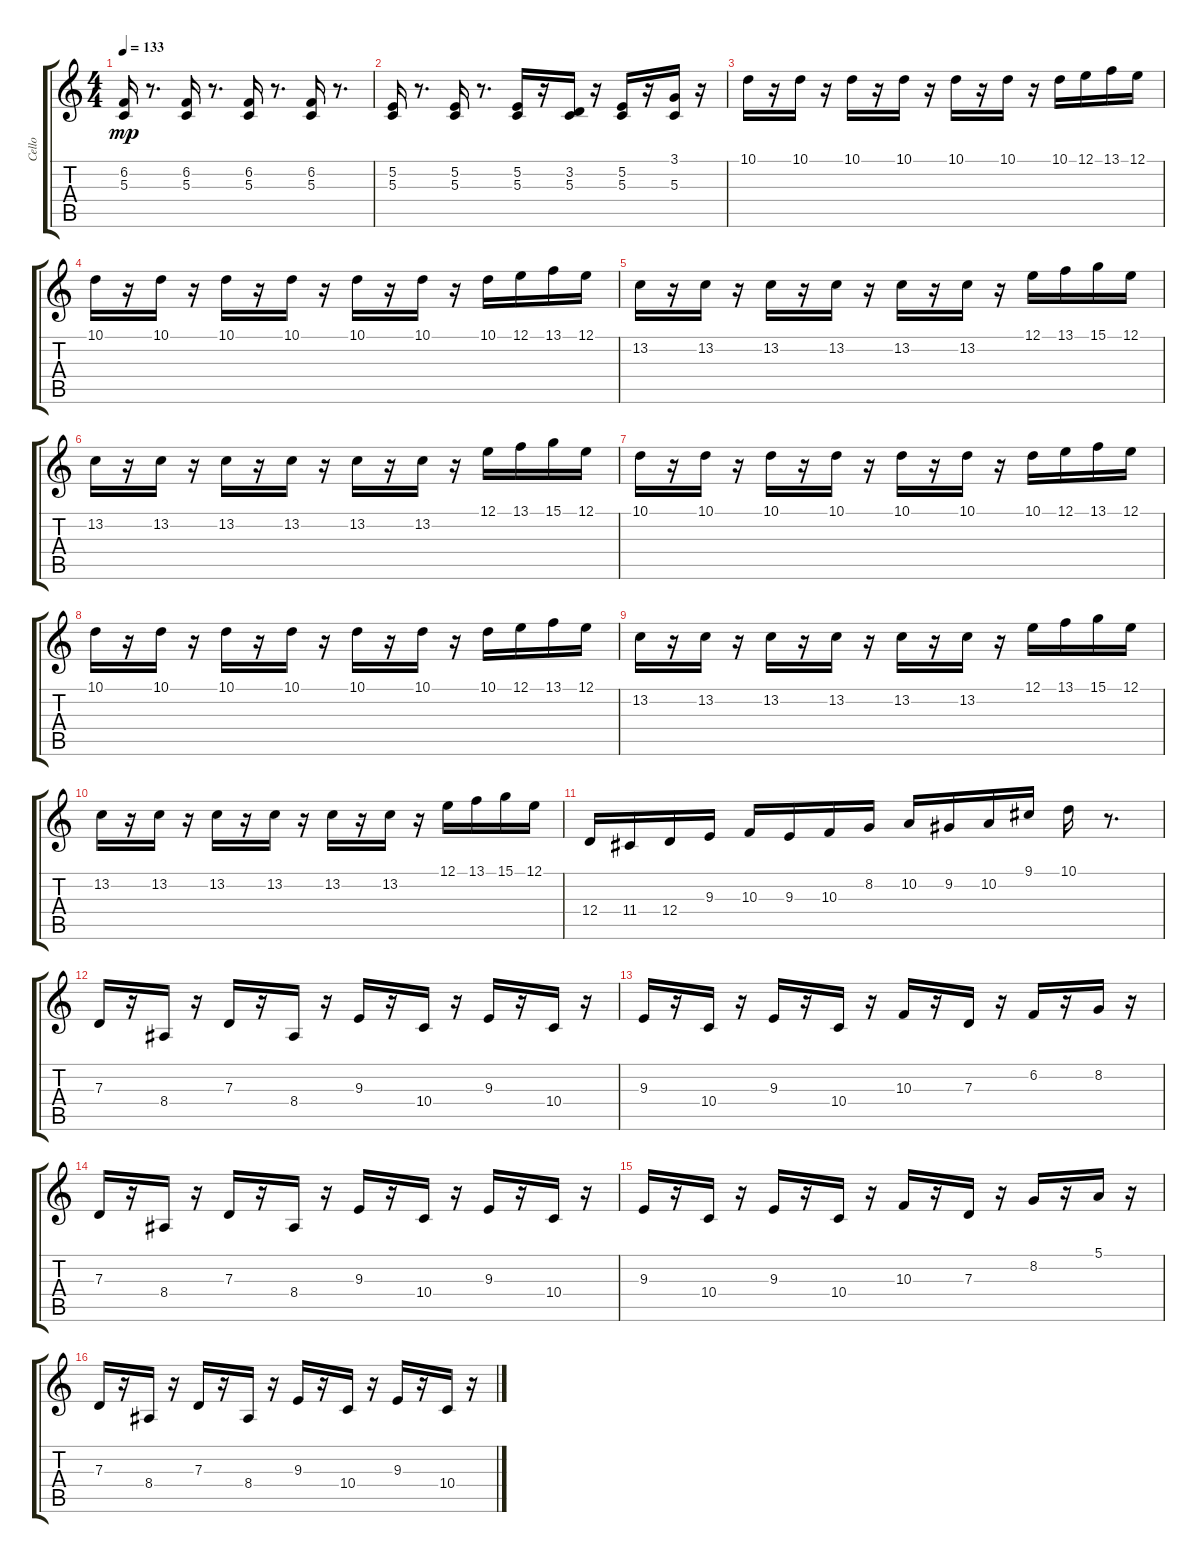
\track ("Cello" "Cello") {instrument cello}
\staff {score tabs}
\tuning (E4 B3 G3 D3 A2 E2) {hide}
\ts (4 4)
\tempo 133
\clef g2
\ks c
(6.2 5.3).16{dy mp} r.8{d} (6.2 5.3).16 r.8{d} (6.2 5.3).16 r.8{d} (6.2 5.3).16 r.8{d} |
(5.2 5.3).16 r.8{d} (5.2 5.3).16 r.8{d} (5.2 5.3).16 r.16 (3.2 5.3).16 r.16 (5.2 5.3).16 r.16 (3.1 5.3).16 r.16 |
10.1.16 r.16 10.1.16 r.16 10.1.16 r.16 10.1.16 r.16 10.1.16 r.16 10.1.16 r.16 10.1.16 12.1.16 13.1.16 12.1.16 |
10.1.16 r.16 10.1.16 r.16 10.1.16 r.16 10.1.16 r.16 10.1.16 r.16 10.1.16 r.16 10.1.16 12.1.16 13.1.16 12.1.16 |
13.2.16 r.16 13.2.16 r.16 13.2.16 r.16 13.2.16 r.16 13.2.16 r.16 13.2.16 r.16 12.1.16 13.1.16 15.1.16 12.1.16 |
13.2.16 r.16 13.2.16 r.16 13.2.16 r.16 13.2.16 r.16 13.2.16 r.16 13.2.16 r.16 12.1.16 13.1.16 15.1.16 12.1.16 |
10.1.16 r.16 10.1.16 r.16 10.1.16 r.16 10.1.16 r.16 10.1.16 r.16 10.1.16 r.16 10.1.16 12.1.16 13.1.16 12.1.16 |
10.1.16 r.16 10.1.16 r.16 10.1.16 r.16 10.1.16 r.16 10.1.16 r.16 10.1.16 r.16 10.1.16 12.1.16 13.1.16 12.1.16 |
13.2.16 r.16 13.2.16 r.16 13.2.16 r.16 13.2.16 r.16 13.2.16 r.16 13.2.16 r.16 12.1.16 13.1.16 15.1.16 12.1.16 |
13.2.16 r.16 13.2.16 r.16 13.2.16 r.16 13.2.16 r.16 13.2.16 r.16 13.2.16 r.16 12.1.16 13.1.16 15.1.16 12.1.16 |
12.4.16 11.4.16 12.4.16 9.3.16 10.3.16 9.3.16 10.3.16 8.2.16 10.2.16 9.2.16 10.2.16 9.1.16 10.1.16 r.8{d} |
7.3.16 r.16 8.4.16 r.16 7.3.16 r.16 8.4.16 r.16 9.3.16 r.16 10.4.16 r.16 9.3.16 r.16 10.4.16 r.16 |
9.3.16 r.16 10.4.16 r.16 9.3.16 r.16 10.4.16 r.16 10.3.16 r.16 7.3.16 r.16 6.2.16 r.16 8.2.16 r.16 |
7.3.16 r.16 8.4.16 r.16 7.3.16 r.16 8.4.16 r.16 9.3.16 r.16 10.4.16 r.16 9.3.16 r.16 10.4.16 r.16 |
9.3.16 r.16 10.4.16 r.16 9.3.16 r.16 10.4.16 r.16 10.3.16 r.16 7.3.16 r.16 8.2.16 r.16 5.1.16 r.16 |
7.3.16 r.16 8.4.16 r.16 7.3.16 r.16 8.4.16 r.16 9.3.16 r.16 10.4.16 r.16 9.3.16 r.16 10.4.16 r.16
